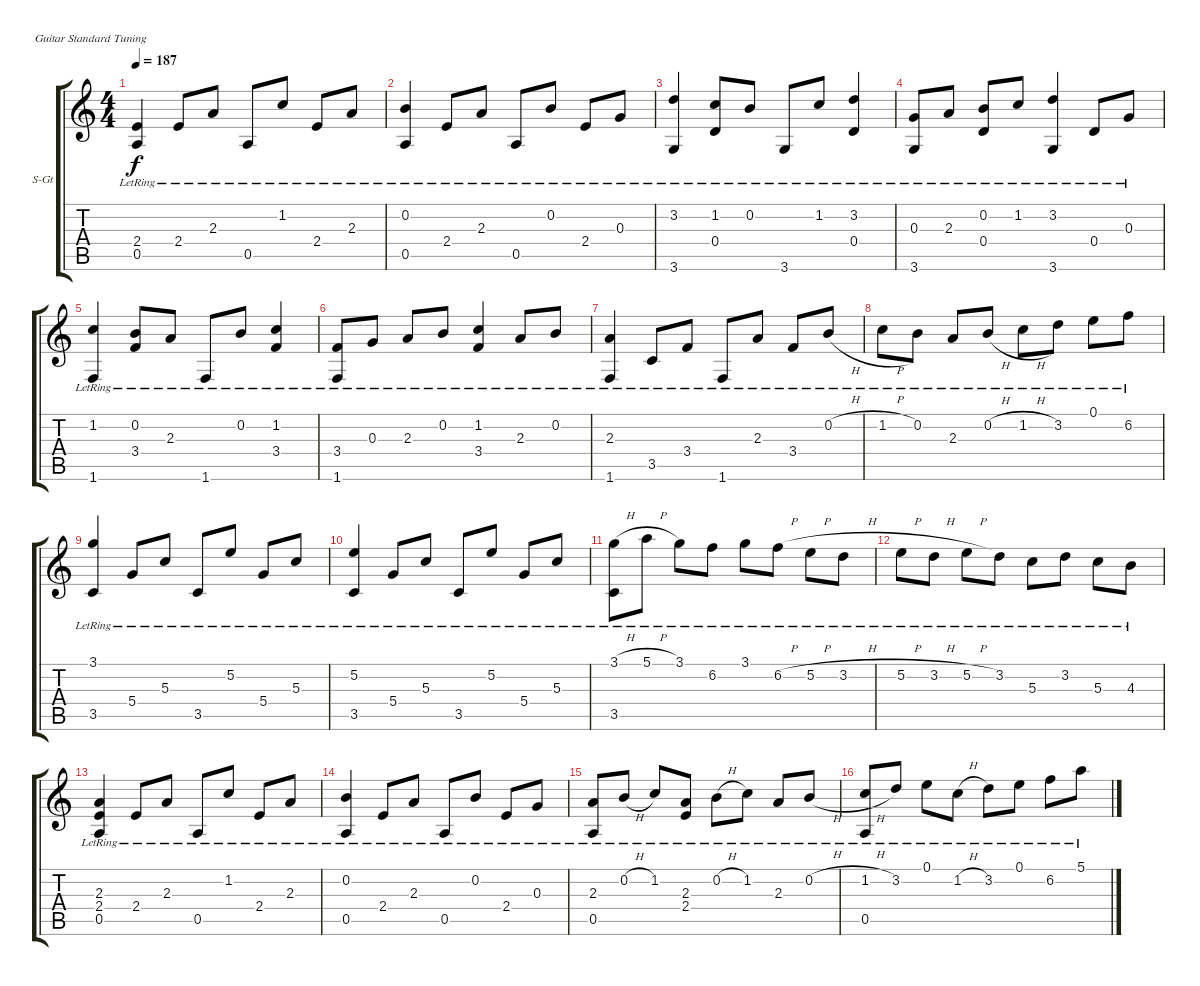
\bracketExtendMode groupsimilarinstruments
\firstSystemTrackNameOrientation horizontal
\otherSystemsTrackNameOrientation horizontal
\track ("Track 1" "S-Gt") {instrument acousticguitarsteel}
\staff {score tabs}
\tuning (E4 B3 G3 D3 A2 E2)
\ts (4 4)
\tempo 187
\clef g2
\ks c
(2.4{lr} 0.5{lr}).4{dy f} 2.4{lr}.8 2.3{lr}.8 0.5{lr}.8 1.2{lr}.8 2.4{lr}.8 2.3{lr}.8 |
(0.2{lr} 0.5{lr}).4 2.4{lr}.8 2.3{lr}.8 0.5{lr}.8 0.2{lr}.8 2.4{lr}.8 0.3{lr}.8 |
(3.2{lr} 3.6{lr}).4 (1.2{lr} 0.4{lr}).8 0.2{lr}.8 3.6{lr}.8 1.2{lr}.8 (3.2{lr} 0.4{lr}).4 |
(0.3{lr} 3.6{lr}).8 2.3{lr}.8 (0.2{lr} 0.4{lr}).8 1.2{lr}.8 (3.2{lr} 3.6{lr}).4 0.4{lr}.8 0.3{lr}.8 |
(1.2{lr} 1.6{lr}).4 (0.2{lr} 3.4{lr}).8 2.3{lr}.8 1.6{lr}.8 0.2{lr}.8 (1.2{lr} 3.4{lr}).4 |
(3.4{lr} 1.6{lr}).8 0.3{lr}.8 2.3{lr}.8 0.2{lr}.8 (1.2{lr} 3.4{lr}).4 2.3{lr}.8 0.2{lr}.8 |
(2.3{lr} 1.6{lr}).4 3.5{lr}.8 3.4{lr}.8 1.6{lr}.8 2.3{lr}.8 3.4{lr}.8 0.2{h lr}.8 |
1.2{h lr}.8 0.2{lr}.8 2.3{lr}.8 0.2{h lr}.8 1.2{h lr}.8 3.2{lr}.8 0.1{lr}.8 6.2{lr}.8 |
(3.1{lr} 3.5{lr}).4 5.4{lr}.8 5.3{lr}.8 3.5{lr}.8 5.2{lr}.8 5.4{lr}.8 5.3{lr}.8 |
(5.2{lr} 3.5{lr}).4 5.4{lr}.8 5.3{lr}.8 3.5{lr}.8 5.2{lr}.8 5.4{lr}.8 5.3{lr}.8 |
(3.1{h lr} 3.5{lr}).8 5.1{h lr}.8 3.1{lr}.8 6.2{lr}.8 3.1{lr}.8 6.2{h lr}.8 5.2{h lr}.8 3.2{h lr}.8 |
5.2{h lr}.8 3.2{h lr}.8 5.2{h lr}.8 3.2{lr}.8 5.3{lr}.8 3.2{lr}.8 5.3{lr}.8 4.3{lr}.8 |
(2.3{lr} 2.4{lr} 0.5{lr}).4 2.4{lr}.8 2.3{lr}.8 0.5{lr}.8 1.2{lr}.8 2.4{lr}.8 2.3{lr}.8 |
(0.2{lr} 0.5{lr}).4 2.4{lr}.8 2.3{lr}.8 0.5{lr}.8 0.2{lr}.8 2.4{lr}.8 0.3{lr}.8 |
(2.3{lr} 0.5{lr}).8 0.2{h lr}.8 1.2{lr}.8 (2.3{lr} 2.4{lr}).8 0.2{h lr}.8 1.2{lr}.8 2.3{lr}.8 0.2{h lr}.8 |
(1.2{h lr} 0.5{lr}).8 3.2{lr}.8 0.1{lr}.8 1.2{h lr}.8 3.2{lr}.8 0.1{lr}.8 6.2{lr}.8 5.1{lr}.8
